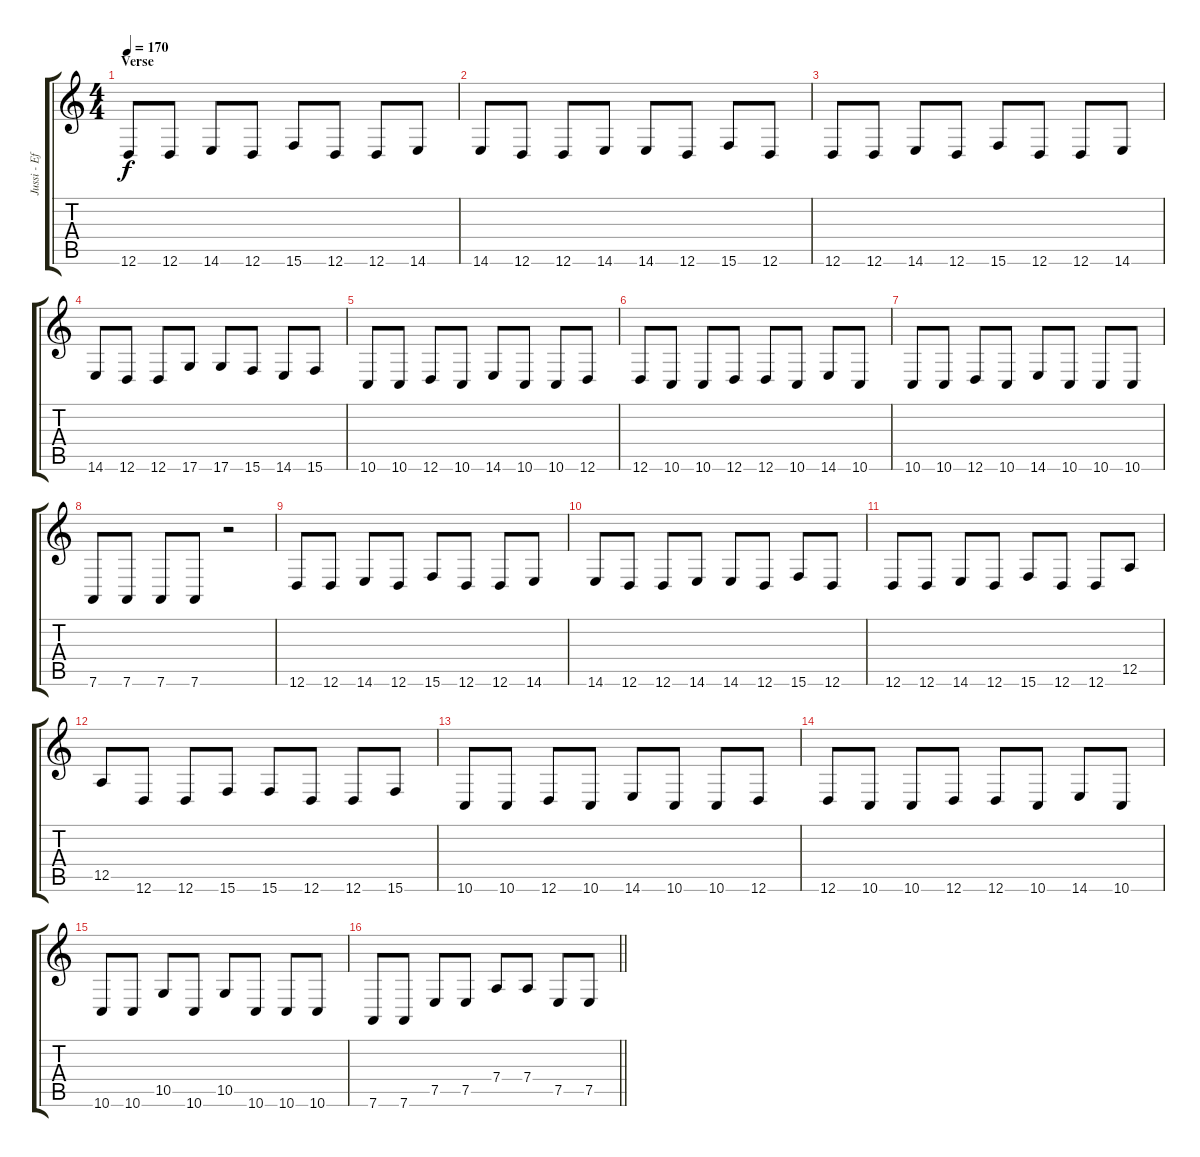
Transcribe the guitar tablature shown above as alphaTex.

\track ("Jussi - Effect" "Jussi - Ef") {instrument lead8bassandlead}
\staff {score tabs}
\tuning (E4 B3 G3 D3 A2 D2) {hide}
\ts (4 4)
\section ("" "Verse")
\tempo 170
\clef g2
\ks c
12.6.8{dy f} 12.6.8 14.6.8 12.6.8 15.6.8 12.6.8 12.6.8 14.6.8 |
14.6.8 12.6.8 12.6.8 14.6.8 14.6.8 12.6.8 15.6.8 12.6.8 |
12.6.8 12.6.8 14.6.8 12.6.8 15.6.8 12.6.8 12.6.8 14.6.8 |
14.6.8 12.6.8 12.6.8 17.6.8 17.6.8 15.6.8 14.6.8 15.6.8 |
10.6.8 10.6.8 12.6.8 10.6.8 14.6.8 10.6.8 10.6.8 12.6.8 |
12.6.8 10.6.8 10.6.8 12.6.8 12.6.8 10.6.8 14.6.8 10.6.8 |
10.6.8 10.6.8 12.6.8 10.6.8 14.6.8 10.6.8 10.6.8 10.6.8 |
7.6.8 7.6.8 7.6.8 7.6.8 r.2 |
12.6.8 12.6.8 14.6.8 12.6.8 15.6.8 12.6.8 12.6.8 14.6.8 |
14.6.8 12.6.8 12.6.8 14.6.8 14.6.8 12.6.8 15.6.8 12.6.8 |
12.6.8 12.6.8 14.6.8 12.6.8 15.6.8 12.6.8 12.6.8 12.5.8 |
12.5.8 12.6.8 12.6.8 15.6.8 15.6.8 12.6.8 12.6.8 15.6.8 |
10.6.8 10.6.8 12.6.8 10.6.8 14.6.8 10.6.8 10.6.8 12.6.8 |
12.6.8 10.6.8 10.6.8 12.6.8 12.6.8 10.6.8 14.6.8 10.6.8 |
10.6.8 10.6.8 10.5.8 10.6.8 10.5.8 10.6.8 10.6.8 10.6.8 |
\barLineRight lightlight
7.6.8 7.6.8 7.5.8 7.5.8 7.4.8 7.4.8 7.5.8 7.5.8
